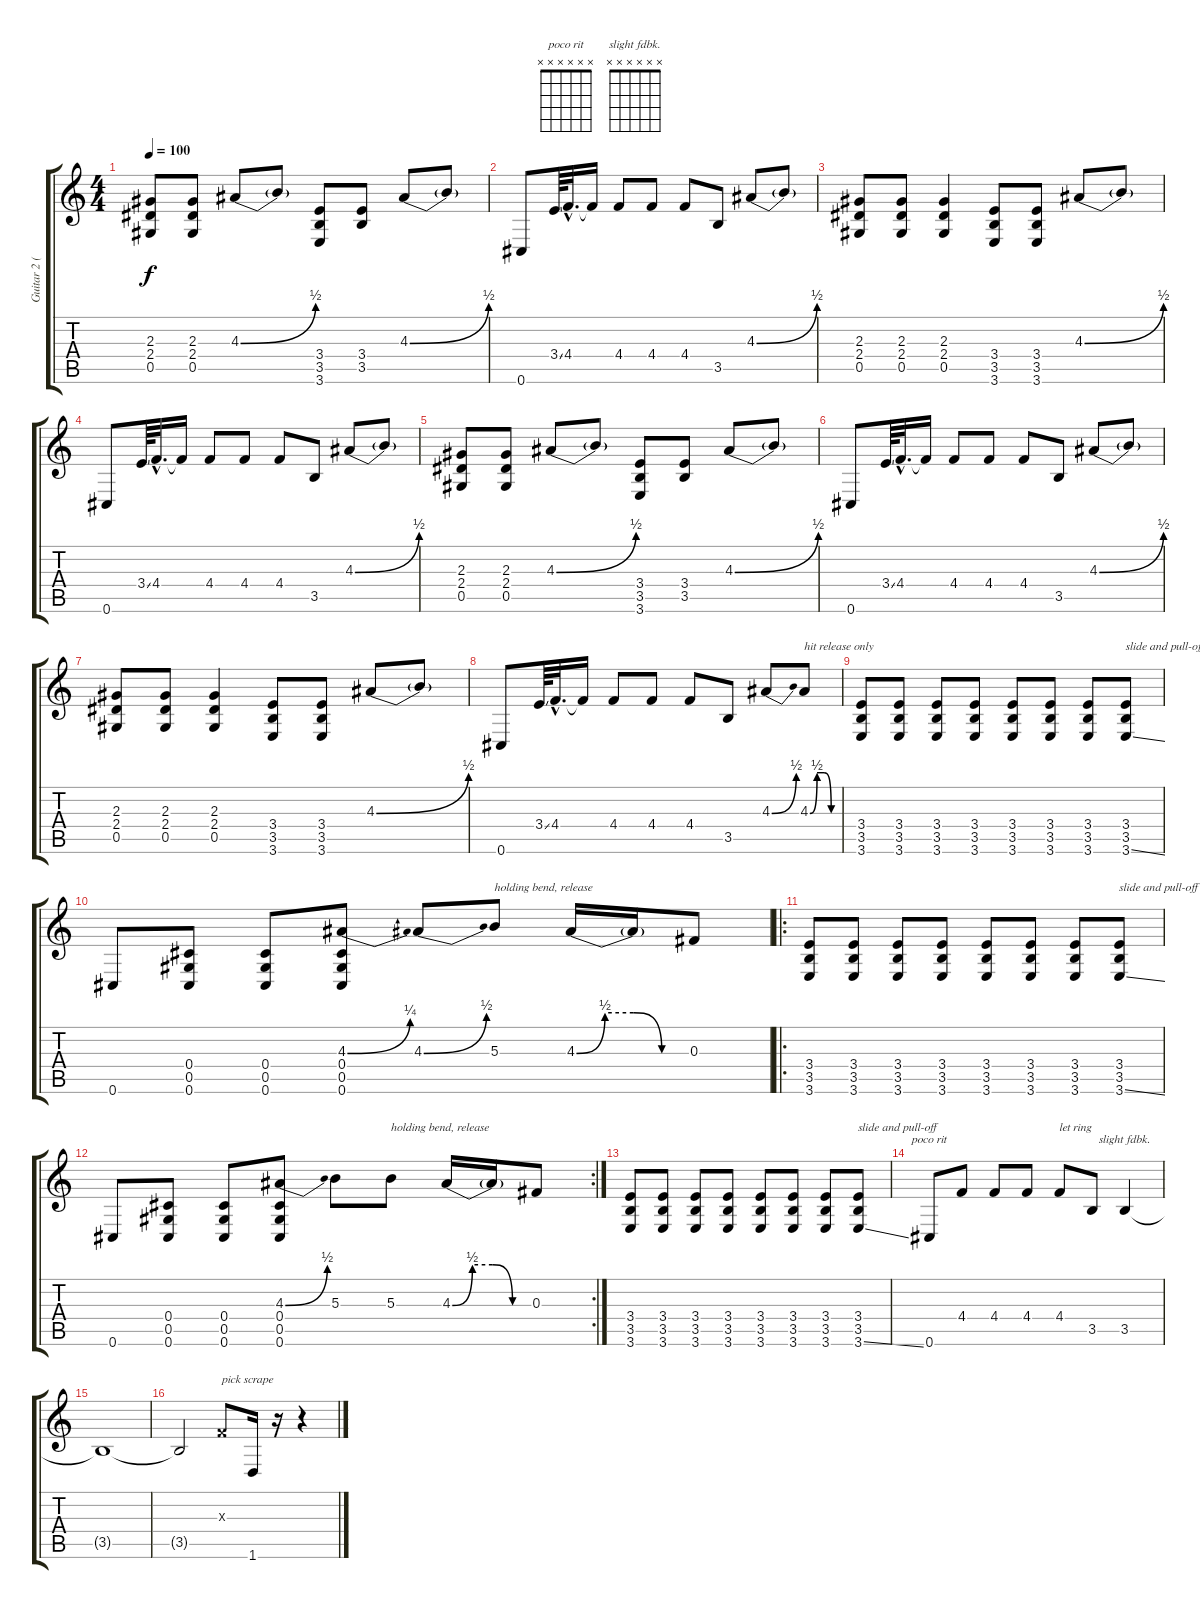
\track ("Guitar 2 (dist.)" "Guitar 2 (") {instrument overdrivenguitar}
\staff {score tabs}
\tuning (Eb4 Bb3 Gb3 Db3 Ab2 Db2) {hide}
\chord ("poco rit" x x x x x x) {firstfret 0}
\chord ("slight fdbk." x x x x x x) {firstfret 0}
\ts (4 4)
\tempo 100
\clef g2
\ks c
(2.3 2.4 0.5).8{dy f} (2.3 2.4 0.5).8 4.3{be (bend 0 0 60 2)}.8 4.3{t}.8 (3.4 3.5 3.6).8 (3.4 3.5).8 4.3{be (bend 0 0 60 2)}.8 4.3{t}.8 |
0.6.8 3.4{ss}.64 4.4{hac}.32{d} 4.4{t}.16 4.4.8 4.4.8 4.4.8 3.5.8 4.3{be (bend 0 0 60 2)}.8 4.3{t}.8 |
(2.3 2.4 0.5).8 (2.3 2.4 0.5).8 (2.3 2.4 0.5).4 (3.4 3.5 3.6).8 (3.4 3.5 3.6).8 4.3{be (bend 0 0 60 2)}.8 4.3{t}.8 |
0.6.8 3.4{ss}.64 4.4{hac}.32{d} 4.4{t}.16 4.4.8 4.4.8 4.4.8 3.5.8 4.3{be (bend 0 0 60 2)}.8 4.3{t}.8 |
(2.3 2.4 0.5).8 (2.3 2.4 0.5).8 4.3{be (bend 0 0 60 2)}.8 4.3{t}.8 (3.4 3.5 3.6).8 (3.4 3.5).8 4.3{be (bend 0 0 60 2)}.8 4.3{t}.8 |
0.6.8 3.4{ss}.64 4.4{hac}.32{d} 4.4{t}.16 4.4.8 4.4.8 4.4.8 3.5.8 4.3{be (bend 0 0 60 2)}.8 4.3{t}.8 |
(2.3 2.4 0.5).8 (2.3 2.4 0.5).8 (2.3 2.4 0.5).4 (3.4 3.5 3.6).8 (3.4 3.5 3.6).8 4.3{be (bend 0 0 60 2)}.8 4.3{t}.8 |
0.6.8 3.4{ss}.64 4.4{hac}.32{d} 4.4{t}.16 4.4.8 4.4.8 4.4.8 3.5.8 4.3{be (bend 0 0 60 2)}.8 4.3{be (custom 0 0 15 2 30 2 45 0 60 0)}.8{txt "hit release only"} |
(3.4 3.5 3.6).8 (3.4 3.5 3.6).8 (3.4 3.5 3.6).8 (3.4 3.5 3.6).8 (3.4 3.5 3.6).8 (3.4 3.5 3.6).8 (3.4 3.5 3.6).8 (3.4 3.5 3.6{ss}).8{txt "slide and pull-off"} |
0.6.8 (0.4 0.5 0.6).8 (0.4 0.5 0.6).8 (4.3{be (bend 0 0 60 1)} 0.4 0.5 0.6).8 4.3{be (bend 0 0 60 2)}.8 5.3.8{txt "holding bend, release"} 4.3{be (custom 0 0 15 2 30 2 45 0 60 0)}.16 4.3{t}.16 0.3.8 |
\ro
(3.4 3.5 3.6).8 (3.4 3.5 3.6).8 (3.4 3.5 3.6).8 (3.4 3.5 3.6).8 (3.4 3.5 3.6).8 (3.4 3.5 3.6).8 (3.4 3.5 3.6).8 (3.4 3.5 3.6{ss}).8{txt "slide and pull-off"} |
\rc 2
0.6.8 (0.4 0.5 0.6).8 (0.4 0.5 0.6).8 (4.3{be (bend 0 0 60 2)} 0.4 0.5 0.6).8 5.3.8 5.3.8{txt "holding bend, release"} 4.3{be (custom 0 0 15 2 30 2 45 0 60 0)}.16 4.3{t}.16 0.3.8 |
(3.4 3.5 3.6).8 (3.4 3.5 3.6).8 (3.4 3.5 3.6).8 (3.4 3.5 3.6).8 (3.4 3.5 3.6).8 (3.4 3.5 3.6).8 (3.4 3.5 3.6).8 (3.4 3.5 3.6{ss}).8{txt "slide and pull-off"} |
0.6.8{ch "poco rit"} 4.4.8 4.4.8 4.4.8 4.4.8{txt "let ring"} 3.5.8 3.5.4{ch "slight fdbk."} |
3.5{t}.1 |
3.5{t}.2 -1.3{x}.8{txt "pick scrape"} 1.6.16 r.16 r.4
